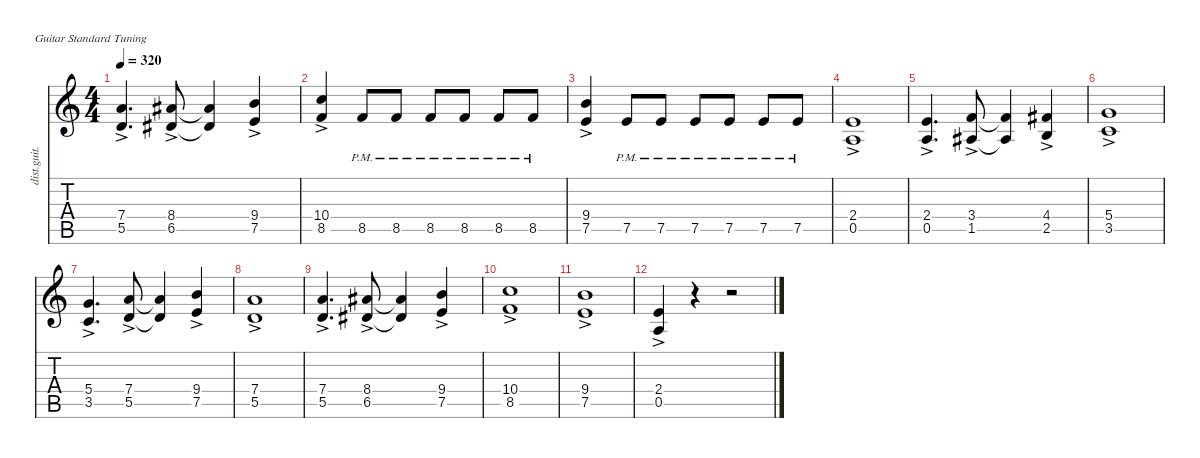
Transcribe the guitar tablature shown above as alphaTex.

\defaultSystemsLayout 4
\hideDynamics
\bracketExtendMode nobrackets
\track ("Dave Mustaine" "dist.guit.") {instrument distortionguitar}
\staff {score tabs}
\tuning (E4 B3 G3 D3 A2 E2)
\ts (4 4)
\tempo 320
\clef g2
\ks c
(7.4{ac} 5.5{ac}).4{d dy f} (8.4{ac acc #} 6.5{ac acc #}).8 (8.4{t acc #} 6.5{t acc #}).4 (9.4{ac} 7.5{ac}).4 |
(10.4{ac} 8.5{ac}).4 8.5{pm}.8 8.5{pm}.8 8.5{pm}.8 8.5{pm}.8 8.5{pm}.8 8.5{pm}.8 |
(9.4{ac} 7.5{ac}).4 7.5{pm}.8 7.5{pm}.8 7.5{pm}.8 7.5{pm}.8 7.5{pm}.8 7.5{pm}.8 |
(2.4{ac} 0.5{ac}).1 |
(2.4{ac} 0.5{ac}).4{d} (3.4{ac} 1.5{ac acc #}).8 (3.4{t} 1.5{t acc #}).4 (4.4{ac acc #} 2.5{ac}).4 |
(5.4{ac} 3.5{ac}).1 |
(5.4{ac} 3.5{ac}).4{d} (7.4{ac} 5.5{ac}).8 (7.4{t} 5.5{t}).4 (9.4{ac} 7.5{ac}).4 |
(7.4{ac} 5.5{ac}).1 |
(7.4{ac} 5.5{ac}).4{d} (8.4{ac acc #} 6.5{ac acc #}).8 (8.4{t acc #} 6.5{t acc #}).4 (9.4{ac} 7.5{ac}).4 |
(10.4{ac} 8.5{ac}).1 |
(9.4{ac} 7.5{ac}).1 |
(2.4{ac} 0.5{ac}).4 r.4 r.2
